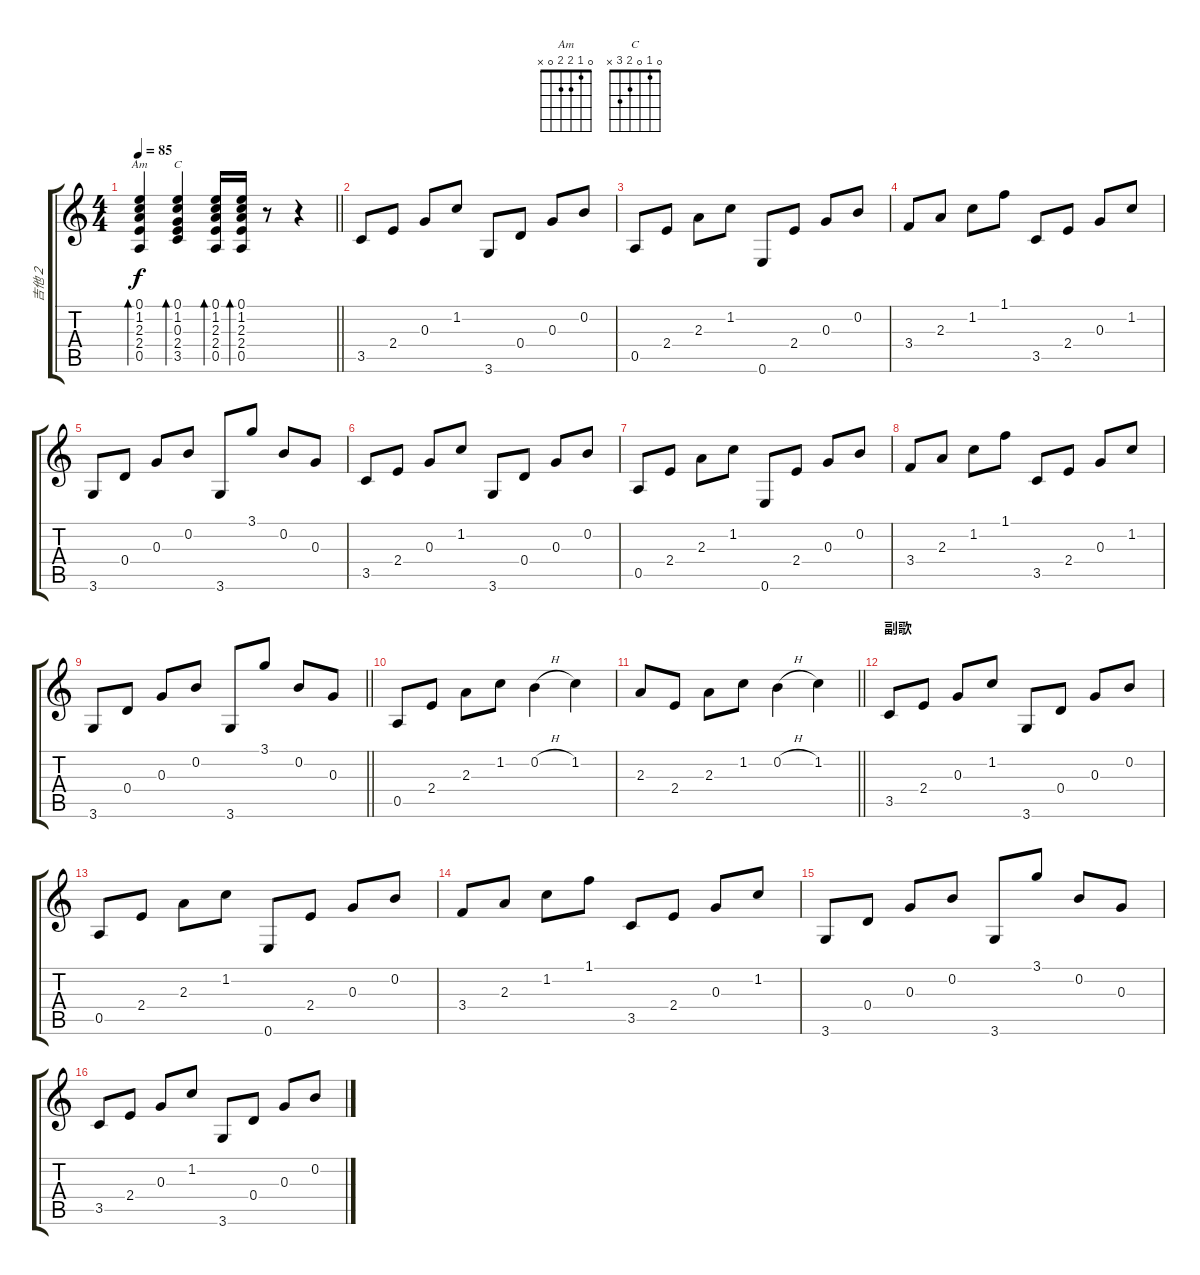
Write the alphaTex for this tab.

\track ("吉他２" "吉他２") {instrument electricguitarclean}
\staff {score tabs}
\tuning (E4 B3 G3 D3 A2 E2) {hide}
\chord ("Am" 0 1 2 2 0 x)
\chord ("C" 0 1 0 2 3 x)
\ts (4 4)
\tempo 85
\clef g2
\barLineRight lightlight
\ks c
(0.1 1.2 2.3 2.4 0.5).4{bd 60 ch "Am" dy f} (0.1 1.2 0.3 2.4 3.5).4{bd 60 ch "C"} (0.1 1.2 2.3 2.4 0.5).16{bd 60} (0.1 1.2 2.3 2.4 0.5).16{bd 60} r.8 r.4 |
3.5.8 2.4.8 0.3.8 1.2.8 3.6.8 0.4.8 0.3.8 0.2.8 |
0.5.8 2.4.8 2.3.8 1.2.8 0.6.8 2.4.8 0.3.8 0.2.8 |
3.4.8 2.3.8 1.2.8 1.1.8 3.5.8 2.4.8 0.3.8 1.2.8 |
3.6.8 0.4.8 0.3.8 0.2.8 3.6.8 3.1.8 0.2.8 0.3.8 |
3.5.8 2.4.8 0.3.8 1.2.8 3.6.8 0.4.8 0.3.8 0.2.8 |
0.5.8 2.4.8 2.3.8 1.2.8 0.6.8 2.4.8 0.3.8 0.2.8 |
3.4.8 2.3.8 1.2.8 1.1.8 3.5.8 2.4.8 0.3.8 1.2.8 |
\barLineRight lightlight
3.6.8 0.4.8 0.3.8 0.2.8 3.6.8 3.1.8 0.2.8 0.3.8 |
0.5.8 2.4.8 2.3.8 1.2.8 0.2{h}.4 1.2.4 |
\barLineRight lightlight
2.3.8 2.4.8 2.3.8 1.2.8 0.2{h}.4 1.2.4 |
\section ("" "副歌")
3.5.8 2.4.8 0.3.8 1.2.8 3.6.8 0.4.8 0.3.8 0.2.8 |
0.5.8 2.4.8 2.3.8 1.2.8 0.6.8 2.4.8 0.3.8 0.2.8 |
3.4.8 2.3.8 1.2.8 1.1.8 3.5.8 2.4.8 0.3.8 1.2.8 |
3.6.8 0.4.8 0.3.8 0.2.8 3.6.8 3.1.8 0.2.8 0.3.8 |
3.5.8 2.4.8 0.3.8 1.2.8 3.6.8 0.4.8 0.3.8 0.2.8
